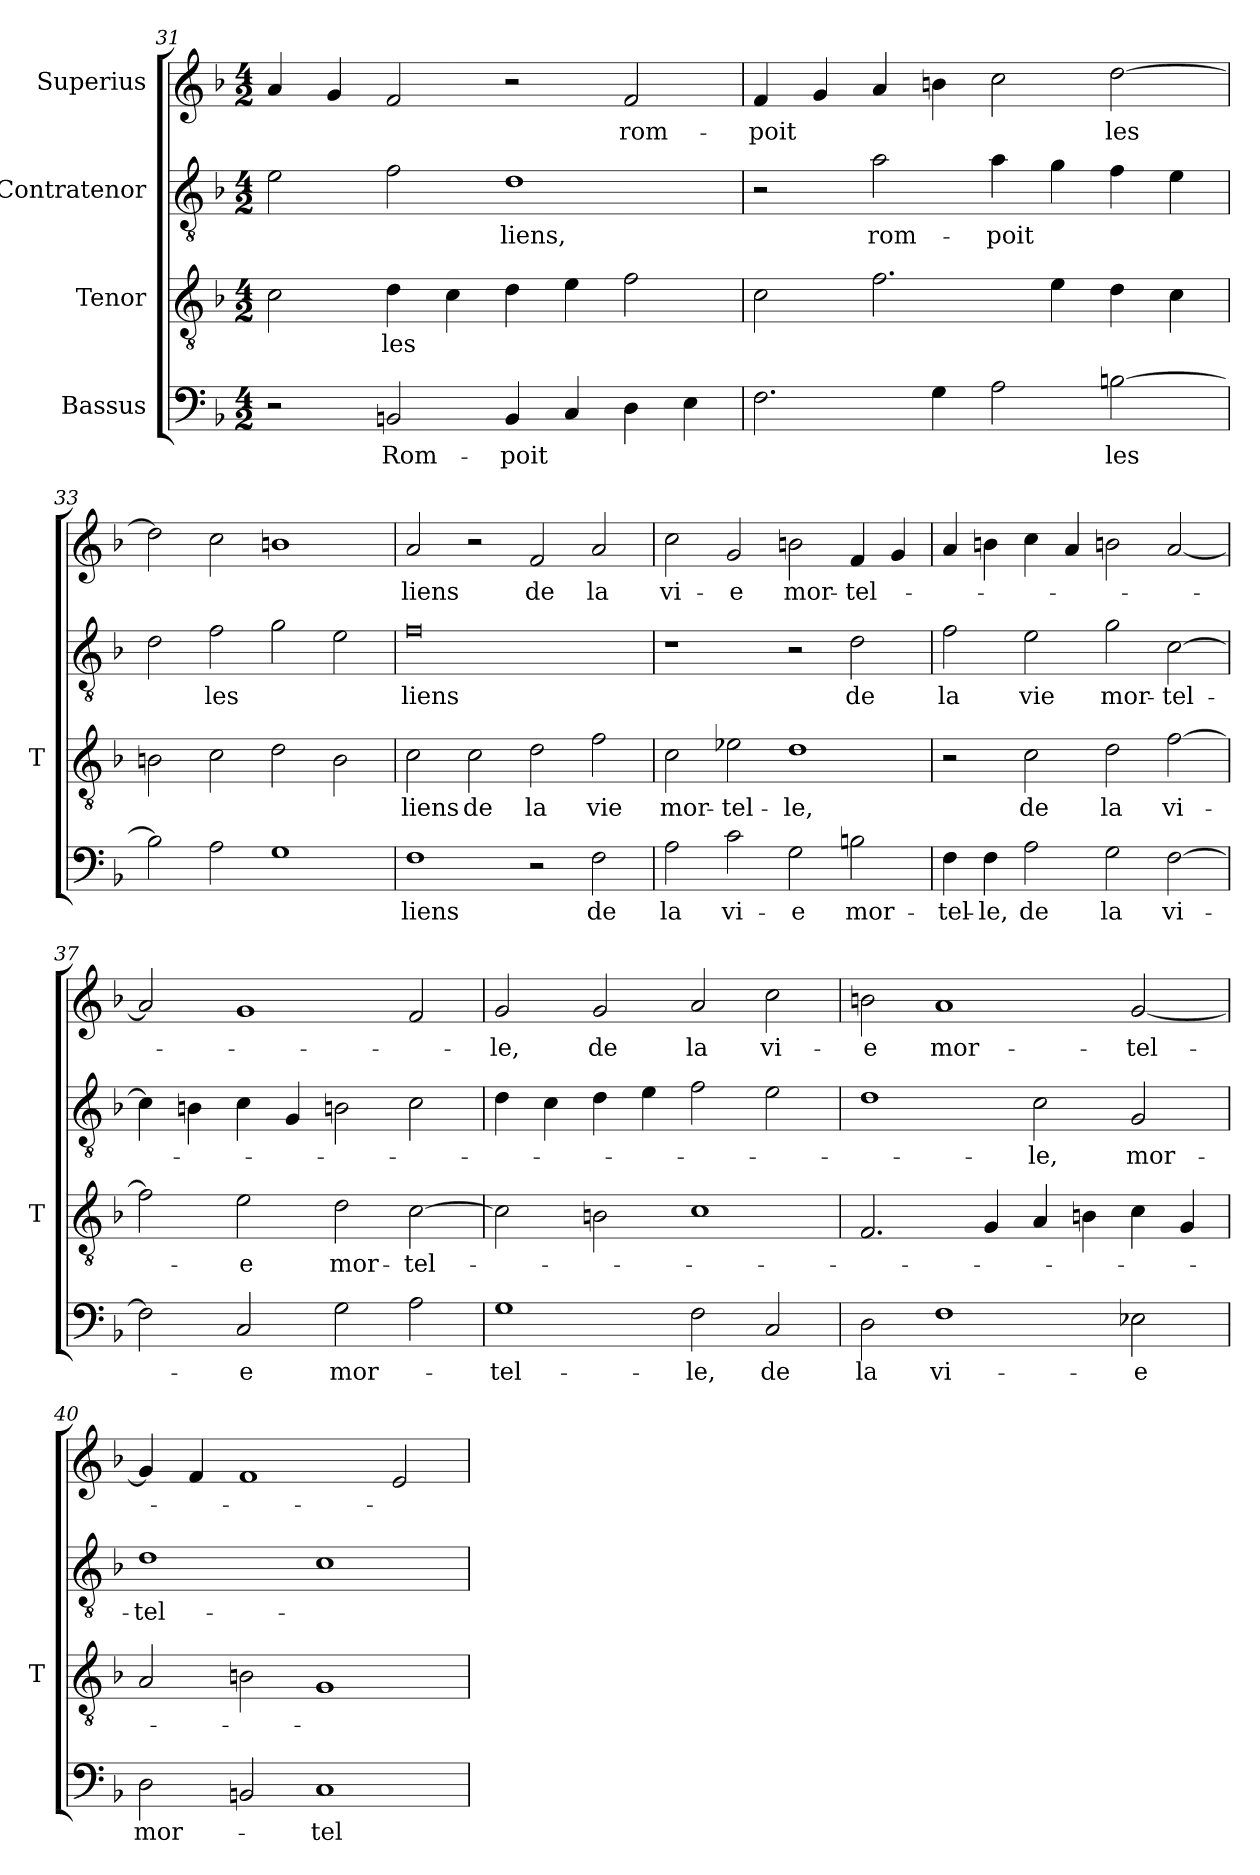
**kern	**text	**kern	**text	**kern	**text	**kern	**text
*part4	*part4	*part3	*part3	*part2	*part2	*part1	*part1
*staff4	*staff4	*staff3	*staff3	*staff2	*staff2	*staff1	*staff1
*I"Bassus	*	*I"Tenor	*	*I"Contratenor	*	*I"Superius	*
*	*	*I'T	*	*	*	*	*
*clefF4	*	*clefGv2	*	*clefGv2	*	*clefG2	*
*k[b-]	*	*k[b-]	*	*k[b-]	*	*k[b-]	*
*M4/2	*	*M4/2	*	*M4/2	*	*M4/2	*
=31	=31	=31	=31	=31	=31	=31	=31
2r	.	2c	.	2e	.	4a	.
.	.	.	.	.	.	4g	.
2BB	Rom-	4d	-les	2f	.	2f	.
.	.	4c	.	.	.	.	.
4BB	-poit	4d	.	1d	-liens,	2r	.
4C	.	4e	.	.	.	.	.
4D	.	2f	.	.	.	2f	rom-
4E	.	.	.	.	.	.	.
=32	=32	=32	=32	=32	=32	=32	=32
2.F	.	2c	.	2r	.	4f	-poit
.	.	.	.	.	.	4g	.
.	.	2.f	.	2a	rom-	4a	.
4G	.	.	.	.	.	4bn	.
2A	.	.	.	4a	-poit	2cc	.
.	.	4e	.	4g	.	.	.
[2B	-les	4d	.	4f	.	[2dd	-les
.	.	4c	.	4e	.	.	.
=33	=33	=33	=33	=33	=33	=33	=33
2B]	.	2B	.	2d	.	2dd]	.
2A	.	2c	.	2f	-les	2cc	.
1G	.	2d	.	2g	.	1bn	.
.	.	2B	.	2e	.	.	.
=34	=34	=34	=34	=34	=34	=34	=34
1F	-liens	2c	-liens	0f	-liens	2a	-liens
.	.	2c	-de	.	.	2r	.
2r	.	2d	-la	.	.	2f	-de
2F	-de	2f	-vie	.	.	2a	-la
=35	=35	=35	=35	=35	=35	=35	=35
2A	-la	2c	mor-	1r	.	2cc	vi-
2c	vi-	2e-X	tel-	.	.	2g	-e
2G	-e	1d	-le,	2r	.	2bn	mor-
2B	mor-	.	.	2d	-de	4f	tel-
.	.	.	.	.	.	4g	.
=36	=36	=36	=36	=36	=36	=36	=36
4F	tel-	2r	.	2f	-la	4a	.
4F	-le,	.	.	.	.	4bn	.
2A	-de	2c	-de	2e	-vie	4cc	.
.	.	.	.	.	.	4a	.
2G	-la	2d	-la	2g	mor-	2bn	.
[2F	vi-	[2f	vi-	[2c	tel-	[2a	.
=37	=37	=37	=37	=37	=37	=37	=37
2F]	.	2f]	.	4c]	.	2a]	.
.	.	.	.	4Bn	.	.	.
2C	-e	2e	-e	4c	.	1g	.
.	.	.	.	4G	.	.	.
2G	mor-	2d	mor-	2Bn	.	.	.
2A	.	[2c	tel-	2c	.	2f	.
=38	=38	=38	=38	=38	=38	=38	=38
1G	tel-	2c]	.	4d	.	2g	-le,
.	.	.	.	4c	.	.	.
.	.	2B	.	4d	.	2g	-de
.	.	.	.	4e	.	.	.
2F	-le,	1c	.	2f	.	2a	-la
2C	-de	.	.	2e	.	2cc	vi-
=39	=39	=39	=39	=39	=39	=39	=39
2D	-la	2.F	.	1d	.	2bn	-e
1F	vi-	.	.	.	.	1a	mor-
.	.	4G	.	.	.	.	.
.	.	4A	.	2c	-le,	.	.
.	.	4B	.	.	.	.	.
2E-X	-e	4c	.	2G	mor-	[2g	tel-
.	.	4G	.	.	.	.	.
=40	=40	=40	=40	=40	=40	=40	=40
2D	mor-	2A	.	1d	tel-	4g]	.
.	.	.	.	.	.	4f	.
2BB	.	2B	.	.	.	1f	.
1C	tel-	1G	.	1c	.	.	.
.	.	.	.	.	.	2e	.
=	=	=	=	=	=	=	=
*-	*-	*-	*-	*-	*-	*-	*-
